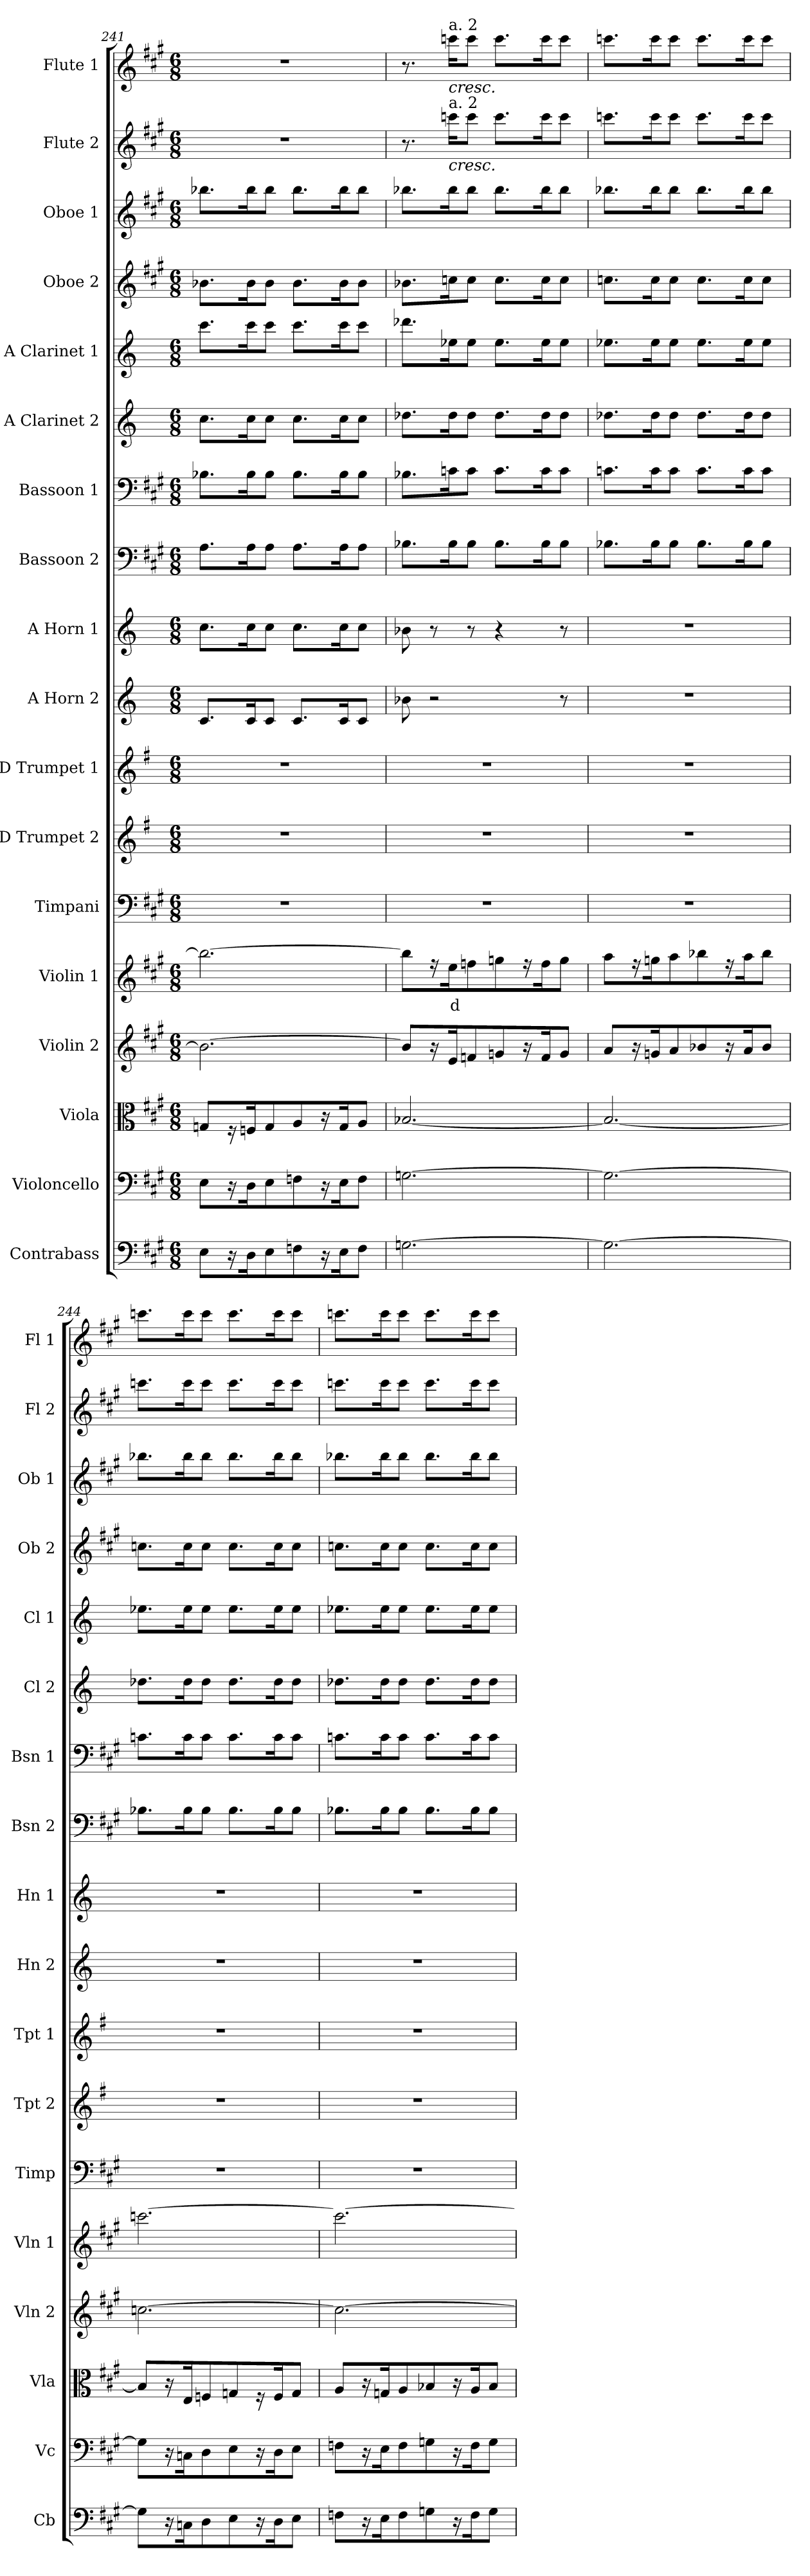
**kern	**kern	**kern	**kern	**kern	**text	**kern	**kern	**kern	**kern	**kern	**kern	**kern	**kern	**kern	**kern	**kern	**kern	**kern
*part18	*part17	*part16	*part15	*part14	*part14	*part13	*part12	*part11	*part10	*part9	*part8	*part7	*part6	*part5	*part4	*part3	*part2	*part1
*staff18	*staff17	*staff16	*staff15	*staff14	*staff14	*staff13	*staff12	*staff11	*staff10	*staff9	*staff8	*staff7	*staff6	*staff5	*staff4	*staff3	*staff2	*staff1
*I"Contrabass	*I"Violoncello	*I"Viola	*I"Violin 2	*I"Violin 1	*	*I"Timpani	*I"D Trumpet 2	*I"D Trumpet 1	*I"A Horn 2	*I"A Horn 1	*I"Bassoon 2	*I"Bassoon 1	*I"A Clarinet 2	*I"A Clarinet 1	*I"Oboe 2	*I"Oboe 1	*I"Flute 2	*I"Flute 1
*I'Cb	*I'Vc	*I'Vla	*I'Vln 2	*I'Vln 1	*	*I'Timp	*I'Tpt 2	*I'Tpt 1	*I'Hn 2	*I'Hn 1	*I'Bsn 2	*I'Bsn 1	*I'Cl 2	*I'Cl 1	*I'Ob 2	*I'Ob 1	*I'Fl 2	*I'Fl 1
*clefF4	*clefF4	*clefC3	*clefG2	*clefG2	*	*clefF4	*clefG2	*clefG2	*clefG2	*clefG2	*clefF4	*clefF4	*clefG2	*clefG2	*clefG2	*clefG2	*clefG2	*clefG2
*ITrd7c12	*	*	*	*	*	*	*ITrd-1c-2	*ITrd-1c-2	*ITrd2c3	*ITrd2c3	*	*	*ITrd2c3	*ITrd2c3	*	*	*	*
*k[f#c#g#]	*k[f#c#g#]	*k[f#c#g#]	*k[f#c#g#]	*k[f#c#g#]	*	*k[f#c#g#]	*k[f#c#g#]	*k[f#c#g#]	*k[f#c#g#]	*k[f#c#g#]	*k[f#c#g#]	*k[f#c#g#]	*k[f#c#g#]	*k[f#c#g#]	*k[f#c#g#]	*k[f#c#g#]	*k[f#c#g#]	*k[f#c#g#]
*M6/8	*M6/8	*M6/8	*M6/8	*M6/8	*	*M6/8	*M6/8	*M6/8	*M6/8	*M6/8	*M6/8	*M6/8	*M6/8	*M6/8	*M6/8	*M6/8	*M6/8	*M6/8
=241	=241	=241	=241	=241	=241	=241	=241	=241	=241	=241	=241	=241	=241	=241	=241	=241	=241	=241
8EE\L	8E\L	8Gn/L	2.b-\_	2.bb-\_	.	2.r	2.r	2.r	8.A/L	8.a\L	8.A\L	8.B-X\L	8.a\L	8.aa\L	8.b-X\L	8.bb-X\L	2.r	2.r
16r	16r	16r	.	.	.	.	.	.	.	.	.	.	.	.	.	.	.	.
16DD\J	16D\J	16Fn/J	.	.	.	.	.	.	16A/K	16a\K	16A\K	16B-\K	16a\K	16aa\K	16b-\K	16bb-\K	.	.
8EE\J	8E\J	8G/J	.	.	.	.	.	.	8A/J	8a\J	8A\J	8B-\J	8a\J	8aa\J	8b-\J	8bb-\J	.	.
8FFn\L	8Fn\L	8A/L	.	.	.	.	.	.	8.A/L	8.a\L	8.A\L	8.B-\L	8.a\L	8.aa\L	8.b-\L	8.bb-\L	.	.
16r	16r	16r	.	.	.	.	.	.	.	.	.	.	.	.	.	.	.	.
16EE\J	16E\J	16G/J	.	.	.	.	.	.	16A/K	16a\K	16A\K	16B-\K	16a\K	16aa\K	16b-\K	16bb-\K	.	.
8FF\J	8F\J	8A/J	.	.	.	.	.	.	8A/J	8a\J	8A\J	8B-\J	8a\J	8aa\J	8b-\J	8bb-\J	.	.
!!LO:PB:g=z
=242	=242	=242	=242	=242	=242	=242	=242	=242	=242	=242	=242	=242	=242	=242	=242	=242	=242	=242
[2.GGn\	[2.Gn\	[2.B-X/	8b-/L]	8bb-\L]	.	2.r	2.r	2.r	8gn\	8gn\	8.B-X\L	8.B-X\L	8.b-X\L	8.bb-X\L	8.b-X\L	8.bb-X\L	8.r	8.r
.	.	.	16r	16r	.	.	.	.	2r	8r	.	.	.	.	.	.	.	.
!	!	!	!	!	!	!	!	!	!	!	!	!	!	!	!	!	!	!LO:TX:a:t=a. 2
!	!	!	!	!	!	!	!	!	!	!	!	!	!	!	!	!	!	!LO:TX:b:i:t=cresc.
!	!	!	!	!	!	!	!	!	!	!	!	!	!	!	!	!	!LO:TX:a:t=a. 2	!
!	!	!	!	!	!	!	!	!	!	!	!	!	!	!	!	!	!LO:TX:b:i:t=cresc.	!
!	!	!	!	!	!LO:LY:b:color=#FF0000	!	!	!	!	!	!	!	!	!	!	!	!	!
.	.	.	16e/J	16ee\J	d	.	.	.	.	.	16B-\K	16cn\K	16b-\K	16ccn\K	16ccn\K	16bb-\K	16cccn\KL	16cccn\KL
.	.	.	8fn/J	8ffn\J	.	.	.	.	.	8r	8B-\J	8c\J	8b-\J	8cc\J	8cc\J	8bb-\J	8ccc\J	8ccc\J
.	.	.	8gn/L	8ggn\L	.	.	.	.	.	4r	8.B-\L	8.c\L	8.b-\L	8.cc\L	8.cc\L	8.bb-\L	8.ccc\L	8.ccc\L
.	.	.	16r	16r	.	.	.	.	.	.	.	.	.	.	.	.	.	.
.	.	.	16f/J	16ff\J	.	.	.	.	.	.	16B-\K	16c\K	16b-\K	16cc\K	16cc\K	16bb-\K	16ccc\K	16ccc\K
.	.	.	8g/J	8gg\J	.	.	.	.	8r	8r	8B-\J	8c\J	8b-\J	8cc\J	8cc\J	8bb-\J	8ccc\J	8ccc\J
=243	=243	=243	=243	=243	=243	=243	=243	=243	=243	=243	=243	=243	=243	=243	=243	=243	=243	=243
2.GG\_	2.G\_	2.B-/_	8a/L	8aa\L	.	2.r	2.r	2.r	2.r	2.r	8.B-X\L	8.cn\L	8.b-X\L	8.ccn\L	8.ccn\L	8.bb-X\L	8.cccn\L	8.cccn\L
.	.	.	16r	16r	.	.	.	.	.	.	.	.	.	.	.	.	.	.
.	.	.	16gn/J	16ggn\J	.	.	.	.	.	.	16B-\K	16c\K	16b-\K	16cc\K	16cc\K	16bb-\K	16ccc\K	16ccc\K
.	.	.	8a/J	8aa\J	.	.	.	.	.	.	8B-\J	8c\J	8b-\J	8cc\J	8cc\J	8bb-\J	8ccc\J	8ccc\J
.	.	.	8b-X/L	8bb-X\L	.	.	.	.	.	.	8.B-\L	8.c\L	8.b-\L	8.cc\L	8.cc\L	8.bb-\L	8.ccc\L	8.ccc\L
.	.	.	16r	16r	.	.	.	.	.	.	.	.	.	.	.	.	.	.
.	.	.	16a/J	16aa\J	.	.	.	.	.	.	16B-\K	16c\K	16b-\K	16cc\K	16cc\K	16bb-\K	16ccc\K	16ccc\K
.	.	.	8b-/J	8bb-\J	.	.	.	.	.	.	8B-\J	8c\J	8b-\J	8cc\J	8cc\J	8bb-\J	8ccc\J	8ccc\J
=244	=244	=244	=244	=244	=244	=244	=244	=244	=244	=244	=244	=244	=244	=244	=244	=244	=244	=244
8GG\L]	8G\L]	8B-/L]	[2.ccn\	[2.cccn\	.	2.r	2.r	2.r	2.r	2.r	8.B-X\L	8.cn\L	8.b-X\L	8.ccn\L	8.ccn\L	8.bb-X\L	8.cccn\L	8.cccn\L
16r	16r	16r	.	.	.	.	.	.	.	.	.	.	.	.	.	.	.	.
16CCn\J	16Cn\J	16E/J	.	.	.	.	.	.	.	.	16B-\K	16c\K	16b-\K	16cc\K	16cc\K	16bb-\K	16ccc\K	16ccc\K
8DD\J	8D\J	8Fn/J	.	.	.	.	.	.	.	.	8B-\J	8c\J	8b-\J	8cc\J	8cc\J	8bb-\J	8ccc\J	8ccc\J
8EE\L	8E\L	8Gn/L	.	.	.	.	.	.	.	.	8.B-\L	8.c\L	8.b-\L	8.cc\L	8.cc\L	8.bb-\L	8.ccc\L	8.ccc\L
16r	16r	16r	.	.	.	.	.	.	.	.	.	.	.	.	.	.	.	.
16DD\J	16D\J	16F/J	.	.	.	.	.	.	.	.	16B-\K	16c\K	16b-\K	16cc\K	16cc\K	16bb-\K	16ccc\K	16ccc\K
8EE\J	8E\J	8G/J	.	.	.	.	.	.	.	.	8B-\J	8c\J	8b-\J	8cc\J	8cc\J	8bb-\J	8ccc\J	8ccc\J
=245	=245	=245	=245	=245	=245	=245	=245	=245	=245	=245	=245	=245	=245	=245	=245	=245	=245	=245
8FFn\L	8Fn\L	8A/L	2.cc\_	2.ccc\_	.	2.r	2.r	2.r	2.r	2.r	8.B-X\L	8.cn\L	8.b-X\L	8.ccn\L	8.ccn\L	8.bb-X\L	8.cccn\L	8.cccn\L
16r	16r	16r	.	.	.	.	.	.	.	.	.	.	.	.	.	.	.	.
16EE\J	16E\J	16Gn/J	.	.	.	.	.	.	.	.	16B-\K	16c\K	16b-\K	16cc\K	16cc\K	16bb-\K	16ccc\K	16ccc\K
8FF\J	8F\J	8A/J	.	.	.	.	.	.	.	.	8B-\J	8c\J	8b-\J	8cc\J	8cc\J	8bb-\J	8ccc\J	8ccc\J
8GGn\L	8Gn\L	8B-X/L	.	.	.	.	.	.	.	.	8.B-\L	8.c\L	8.b-\L	8.cc\L	8.cc\L	8.bb-\L	8.ccc\L	8.ccc\L
16r	16r	16r	.	.	.	.	.	.	.	.	.	.	.	.	.	.	.	.
16FF\J	16F\J	16A/J	.	.	.	.	.	.	.	.	16B-\K	16c\K	16b-\K	16cc\K	16cc\K	16bb-\K	16ccc\K	16ccc\K
8GG\J	8G\J	8B-/J	.	.	.	.	.	.	.	.	8B-\J	8c\J	8b-\J	8cc\J	8cc\J	8bb-\J	8ccc\J	8ccc\J
=	=	=	=	=	=	=	=	=	=	=	=	=	=	=	=	=	=	=
*-	*-	*-	*-	*-	*-	*-	*-	*-	*-	*-	*-	*-	*-	*-	*-	*-	*-	*-
